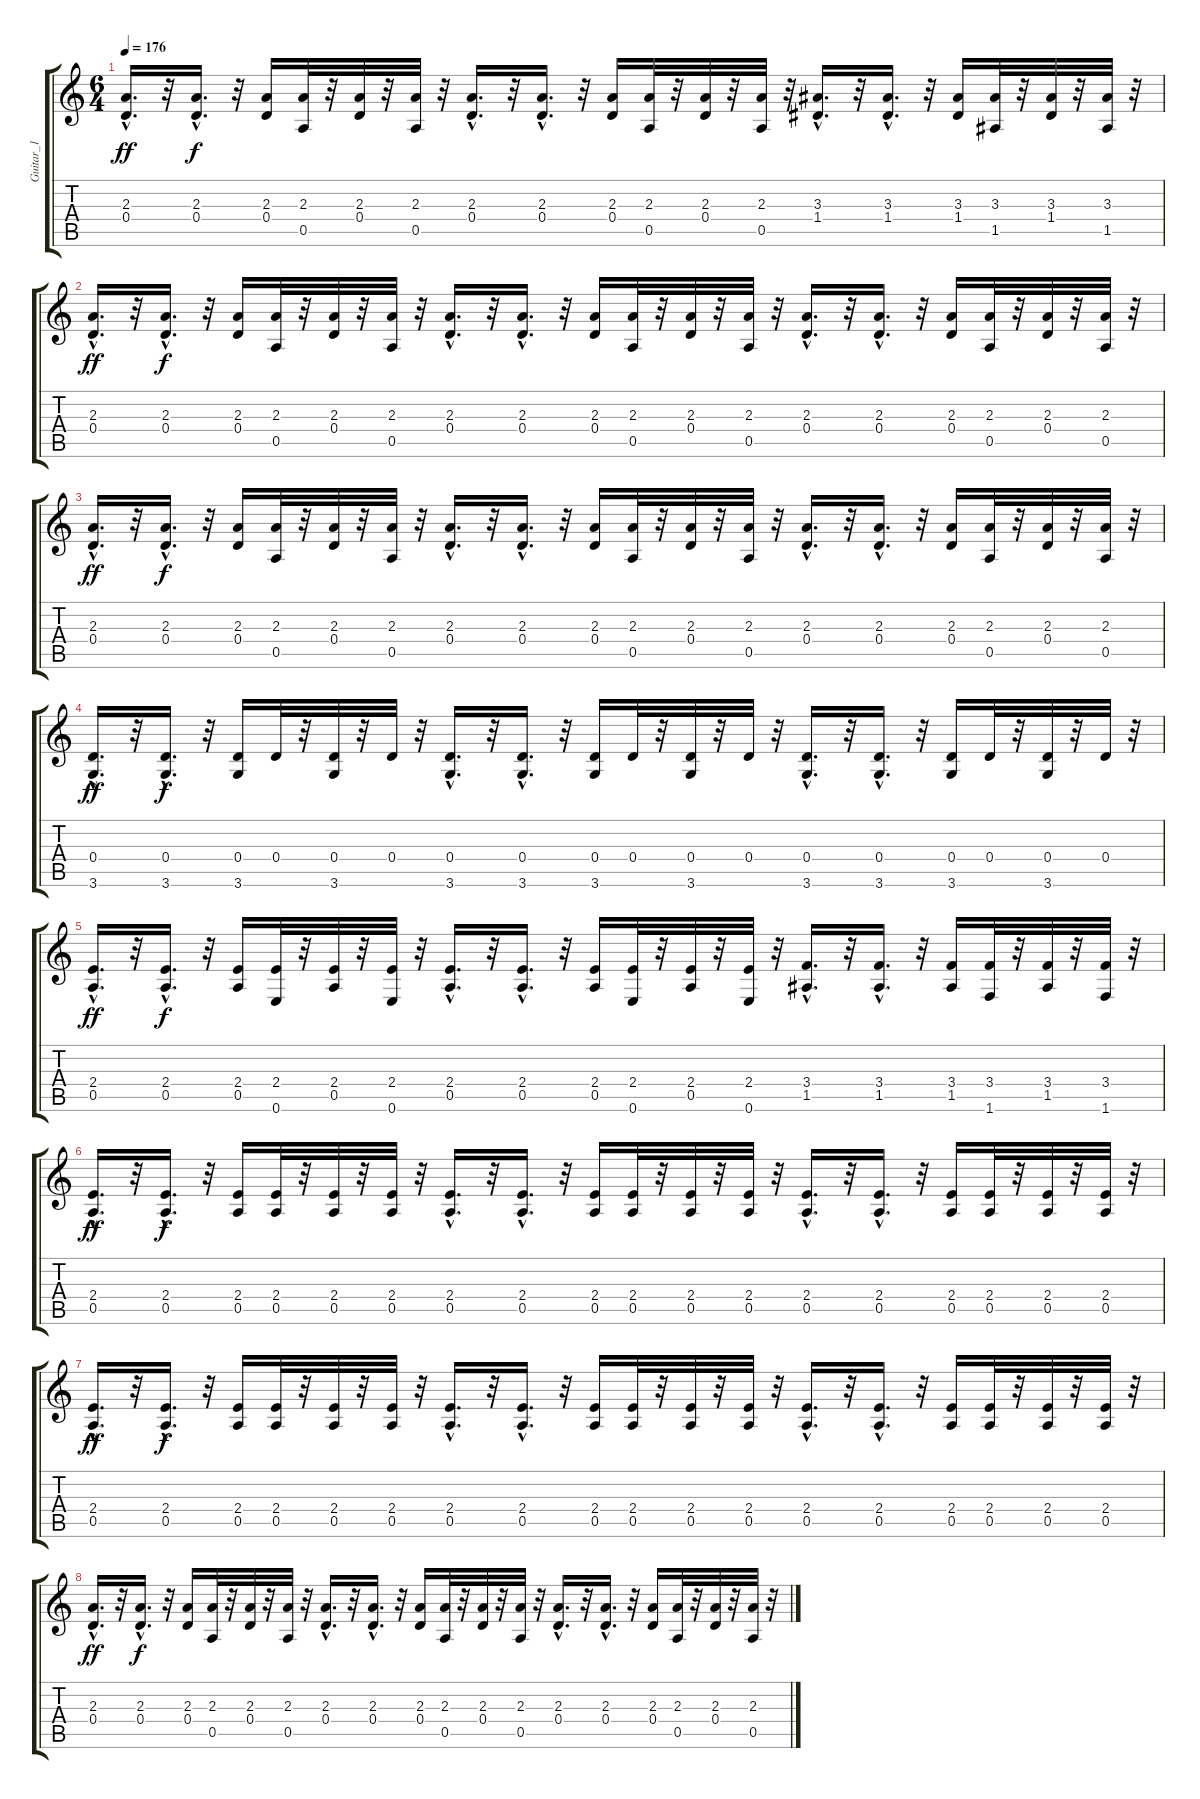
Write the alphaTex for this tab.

\track ("Guitar_1" "Guitar_1") {instrument acousticguitarsteel}
\staff {score tabs}
\tuning (E4 B3 G3 D3 A2 E2) {hide}
\ts (6 4)
\tempo 176
\clef g2
\ks c
(2.3{hac} 0.4{hac}).16{d dy ff} r.32 (2.3{hac} 0.4{hac}).16{d dy f} r.32 (2.3 0.4).16 (2.3 0.5).32 r.32 (2.3 0.4).32 r.32 (2.3 0.5).32 r.32 (2.3{hac} 0.4{hac}).16{d} r.32 (2.3{hac} 0.4{hac}).16{d} r.32 (2.3 0.4).16 (2.3 0.5).32 r.32 (2.3 0.4).32 r.32 (2.3 0.5).32 r.32 (3.3{hac} 1.4{hac}).16{d} r.32 (3.3{hac} 1.4{hac}).16{d} r.32 (3.3 1.4).16 (3.3 1.5).32 r.32 (3.3 1.4).32 r.32 (3.3 1.5).32 r.32 |
(2.3{hac} 0.4{hac}).16{d dy ff} r.32 (2.3{hac} 0.4{hac}).16{d dy f} r.32 (2.3 0.4).16 (2.3 0.5).32 r.32 (2.3 0.4).32 r.32 (2.3 0.5).32 r.32 (2.3{hac} 0.4{hac}).16{d} r.32 (2.3{hac} 0.4{hac}).16{d} r.32 (2.3 0.4).16 (2.3 0.5).32 r.32 (2.3 0.4).32 r.32 (2.3 0.5).32 r.32 (2.3{hac} 0.4{hac}).16{d} r.32 (2.3{hac} 0.4{hac}).16{d} r.32 (2.3 0.4).16 (2.3 0.5).32 r.32 (2.3 0.4).32 r.32 (2.3 0.5).32 r.32 |
(2.3{hac} 0.4{hac}).16{d dy ff} r.32 (2.3{hac} 0.4{hac}).16{d dy f} r.32 (2.3 0.4).16 (2.3 0.5).32 r.32 (2.3 0.4).32 r.32 (2.3 0.5).32 r.32 (2.3{hac} 0.4{hac}).16{d} r.32 (2.3{hac} 0.4{hac}).16{d} r.32 (2.3 0.4).16 (2.3 0.5).32 r.32 (2.3 0.4).32 r.32 (2.3 0.5).32 r.32 (2.3{hac} 0.4{hac}).16{d} r.32 (2.3{hac} 0.4{hac}).16{d} r.32 (2.3 0.4).16 (2.3 0.5).32 r.32 (2.3 0.4).32 r.32 (2.3 0.5).32 r.32 |
(0.4{hac} 3.6{hac}).16{d dy ff} r.32 (0.4{hac} 3.6{hac}).16{d dy f} r.32 (0.4 3.6).16 0.4.32 r.32 (0.4 3.6).32 r.32 0.4.32 r.32 (0.4{hac} 3.6{hac}).16{d} r.32 (0.4{hac} 3.6{hac}).16{d} r.32 (0.4 3.6).16 0.4.32 r.32 (0.4 3.6).32 r.32 0.4.32 r.32 (0.4{hac} 3.6{hac}).16{d} r.32 (0.4{hac} 3.6{hac}).16{d} r.32 (0.4 3.6).16 0.4.32 r.32 (0.4 3.6).32 r.32 0.4.32 r.32 |
(2.4{hac} 0.5{hac}).16{d dy ff} r.32 (2.4{hac} 0.5{hac}).16{d dy f} r.32 (2.4 0.5).16 (2.4 0.6).32 r.32 (2.4 0.5).32 r.32 (2.4 0.6).32 r.32 (2.4{hac} 0.5{hac}).16{d} r.32 (2.4{hac} 0.5{hac}).16{d} r.32 (2.4 0.5).16 (2.4 0.6).32 r.32 (2.4 0.5).32 r.32 (2.4 0.6).32 r.32 (3.4{hac} 1.5{hac}).16{d} r.32 (3.4{hac} 1.5{hac}).16{d} r.32 (3.4 1.5).16 (3.4 1.6).32 r.32 (3.4 1.5).32 r.32 (3.4 1.6).32 r.32 |
(2.4{hac} 0.5{hac}).16{d dy ff} r.32 (2.4{hac} 0.5{hac}).16{d dy f} r.32 (2.4 0.5).16 (2.4 0.5).32 r.32 (2.4 0.5).32 r.32 (2.4 0.5).32 r.32 (2.4{hac} 0.5{hac}).16{d} r.32 (2.4{hac} 0.5{hac}).16{d} r.32 (2.4 0.5).16 (2.4 0.5).32 r.32 (2.4 0.5).32 r.32 (2.4 0.5).32 r.32 (2.4{hac} 0.5{hac}).16{d} r.32 (2.4{hac} 0.5{hac}).16{d} r.32 (2.4 0.5).16 (2.4 0.5).32 r.32 (2.4 0.5).32 r.32 (2.4 0.5).32 r.32 |
(2.4{hac} 0.5{hac}).16{d dy ff} r.32 (2.4{hac} 0.5{hac}).16{d dy f} r.32 (2.4 0.5).16 (2.4 0.5).32 r.32 (2.4 0.5).32 r.32 (2.4 0.5).32 r.32 (2.4{hac} 0.5{hac}).16{d} r.32 (2.4{hac} 0.5{hac}).16{d} r.32 (2.4 0.5).16 (2.4 0.5).32 r.32 (2.4 0.5).32 r.32 (2.4 0.5).32 r.32 (2.4{hac} 0.5{hac}).16{d} r.32 (2.4{hac} 0.5{hac}).16{d} r.32 (2.4 0.5).16 (2.4 0.5).32 r.32 (2.4 0.5).32 r.32 (2.4 0.5).32 r.32 |
(2.3{hac} 0.4{hac}).16{d dy ff} r.32 (2.3{hac} 0.4{hac}).16{d dy f} r.32 (2.3 0.4).16 (2.3 0.5).32 r.32 (2.3 0.4).32 r.32 (2.3 0.5).32 r.32 (2.3{hac} 0.4{hac}).16{d} r.32 (2.3{hac} 0.4{hac}).16{d} r.32 (2.3 0.4).16 (2.3 0.5).32 r.32 (2.3 0.4).32 r.32 (2.3 0.5).32 r.32 (2.3{hac} 0.4{hac}).16{d} r.32 (2.3{hac} 0.4{hac}).16{d} r.32 (2.3 0.4).16 (2.3 0.5).32 r.32 (2.3 0.4).32 r.32 (2.3 0.5).32 r.32
